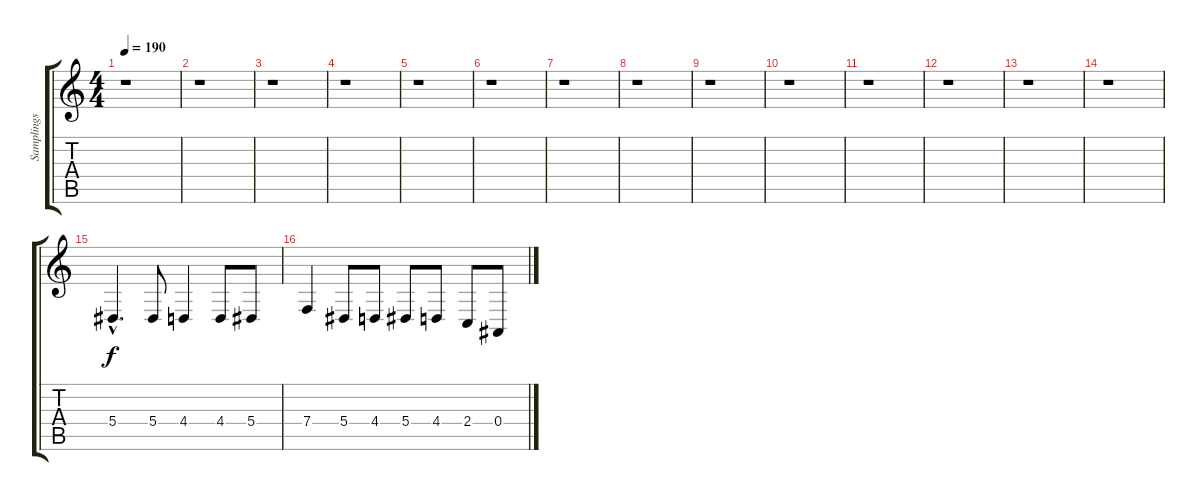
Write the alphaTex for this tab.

\track ("Samplings" "Samplings") {instrument drawbarorgan}
\staff {score tabs}
\tuning (C4 G3 Eb3 Bb2 F2 C2) {hide}
\ts (4 4)
\tempo 190
\clef g2
\ks c
r.1{dy f} |
r.1 |
r.1 |
r.1 |
r.1 |
r.1 |
r.1 |
r.1 |
r.1 |
r.1 |
r.1 |
r.1 |
r.1 |
r.1 |
5.4{hac}.4{d volume 13 instrument harpsichord} 5.4.8 4.4.4 4.4.8 5.4.8 |
7.4.4 5.4.8 4.4.8 5.4.8 4.4.8 2.4.8 0.4.8
